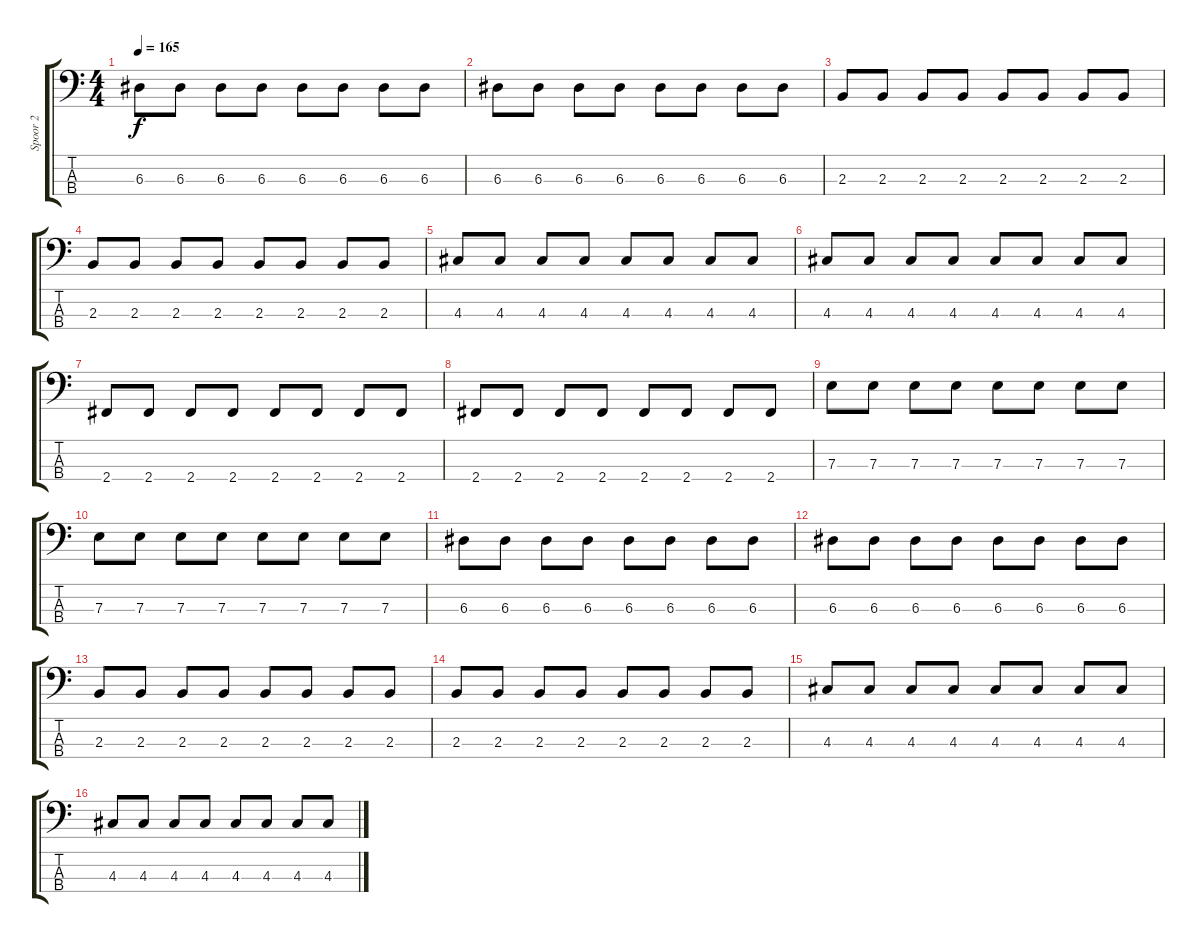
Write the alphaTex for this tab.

\track ("Spoor 2" "Spoor 2") {instrument electricbassfinger}
\staff {score tabs}
\tuning (G2 D2 A1 E1) {hide}
\ts (4 4)
\tempo 165
\clef f4
\ks c
6.3.8{dy f} 6.3.8 6.3.8 6.3.8 6.3.8 6.3.8 6.3.8 6.3.8 |
6.3.8 6.3.8 6.3.8 6.3.8 6.3.8 6.3.8 6.3.8 6.3.8 |
2.3.8 2.3.8 2.3.8 2.3.8 2.3.8 2.3.8 2.3.8 2.3.8 |
2.3.8 2.3.8 2.3.8 2.3.8 2.3.8 2.3.8 2.3.8 2.3.8 |
4.3.8 4.3.8 4.3.8 4.3.8 4.3.8 4.3.8 4.3.8 4.3.8 |
4.3.8 4.3.8 4.3.8 4.3.8 4.3.8 4.3.8 4.3.8 4.3.8 |
2.4.8 2.4.8 2.4.8 2.4.8 2.4.8 2.4.8 2.4.8 2.4.8 |
2.4.8 2.4.8 2.4.8 2.4.8 2.4.8 2.4.8 2.4.8 2.4.8 |
7.3.8 7.3.8 7.3.8 7.3.8 7.3.8 7.3.8 7.3.8 7.3.8 |
7.3.8 7.3.8 7.3.8 7.3.8 7.3.8 7.3.8 7.3.8 7.3.8 |
6.3.8 6.3.8 6.3.8 6.3.8 6.3.8 6.3.8 6.3.8 6.3.8 |
6.3.8 6.3.8 6.3.8 6.3.8 6.3.8 6.3.8 6.3.8 6.3.8 |
2.3.8 2.3.8 2.3.8 2.3.8 2.3.8 2.3.8 2.3.8 2.3.8 |
2.3.8 2.3.8 2.3.8 2.3.8 2.3.8 2.3.8 2.3.8 2.3.8 |
4.3.8 4.3.8 4.3.8 4.3.8 4.3.8 4.3.8 4.3.8 4.3.8 |
4.3.8 4.3.8 4.3.8 4.3.8 4.3.8 4.3.8 4.3.8 4.3.8
